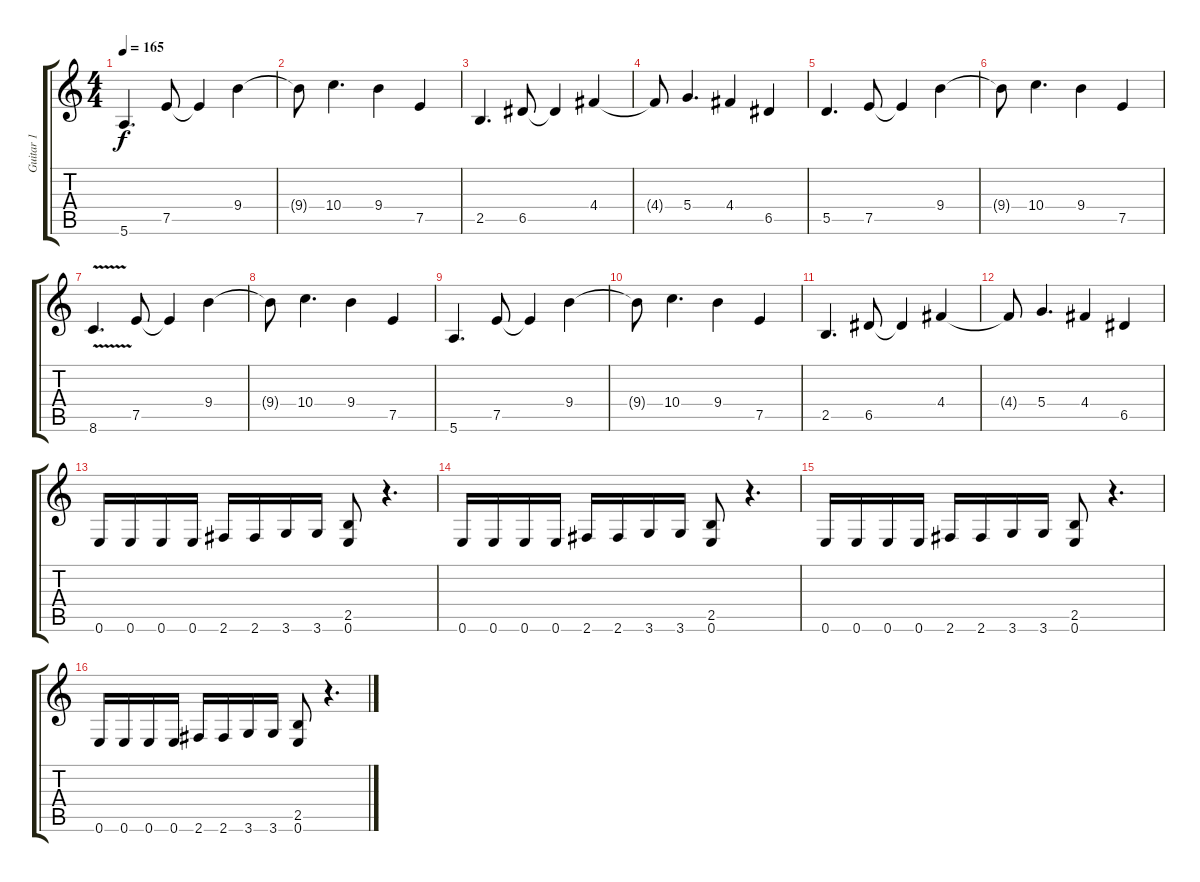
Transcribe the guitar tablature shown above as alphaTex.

\track ("Guitar 1" "Guitar 1") {instrument distortionguitar}
\staff {score tabs}
\tuning (E4 B3 G3 D3 A2 E2) {hide}
\ts (4 4)
\tempo 165
\clef g2
\ks c
5.6.4{d dy f} 7.5.8 7.5{t}.4 9.4.4 |
9.4{t}.8 10.4.4{d} 9.4.4 7.5.4 |
2.5.4{d} 6.5.8 6.5{t}.4 4.4.4 |
4.4{t}.8 5.4.4{d} 4.4.4 6.5.4 |
5.5.4{d} 7.5.8 7.5{t}.4 9.4.4 |
9.4{t}.8 10.4.4{d} 9.4.4 7.5.4 |
8.6{v}.4{d} 7.5.8 7.5{t}.4 9.4.4 |
9.4{t}.8 10.4.4{d} 9.4.4 7.5.4 |
5.6.4{d} 7.5.8 7.5{t}.4 9.4.4 |
9.4{t}.8 10.4.4{d} 9.4.4 7.5.4 |
2.5.4{d} 6.5.8 6.5{t}.4 4.4.4 |
4.4{t}.8 5.4.4{d} 4.4.4 6.5.4 |
0.6.16 0.6.16 0.6.16 0.6.16 2.6.16 2.6.16 3.6.16 3.6.16 (2.5 0.6).8 r.4{d} |
0.6.16 0.6.16 0.6.16 0.6.16 2.6.16 2.6.16 3.6.16 3.6.16 (2.5 0.6).8 r.4{d} |
0.6.16 0.6.16 0.6.16 0.6.16 2.6.16 2.6.16 3.6.16 3.6.16 (2.5 0.6).8 r.4{d} |
0.6.16 0.6.16 0.6.16 0.6.16 2.6.16 2.6.16 3.6.16 3.6.16 (2.5 0.6).8 r.4{d}
